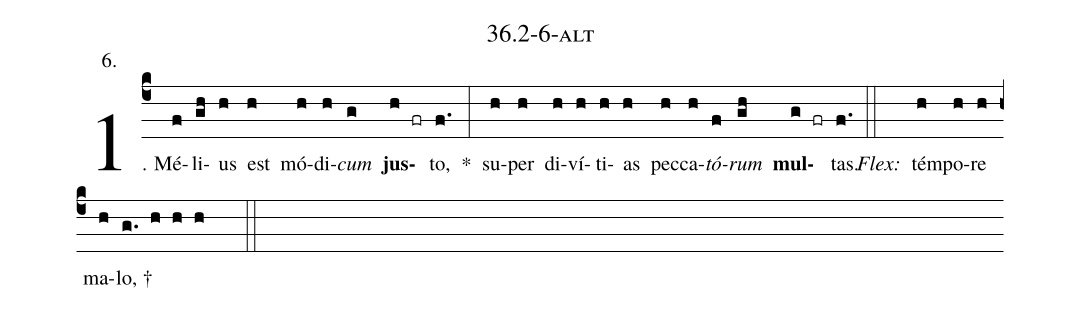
name: 36.2-6-alt;
annotation: 6.;
%%
(c4)1. Mé(f)li(gh)us(h) est(h) mó(h)di(h)<i>cum</i>(g) <b>jus</b>(h fr)to,(f.) *(:) su(h)per(h) di(h)ví(h)ti(h)as(h) pec(h)ca(h)<i>tó</i>(f)<i>rum</i>(gh) <b>mul</b>(g fr)tas.(f.) (::)
<i>Flex:</i>()  tém(h)po(h)re(h) ma(h)lo, †(g. h h h  ::)

%E(h) u(h) o(f) u(gh) a(g) e.(f.) (::)
